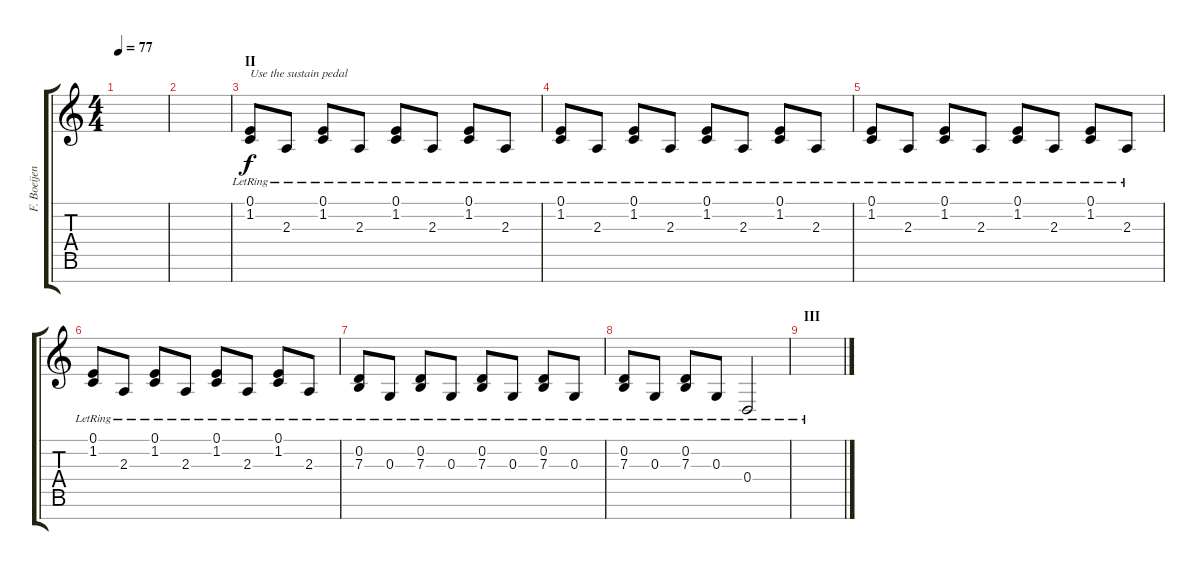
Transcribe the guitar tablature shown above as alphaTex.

\track ("F. Boeijen" "F. Boeijen") {instrument brightacousticpiano}
\staff {score tabs}
\tuning (E4 B3 G3 D3 A2 E2 B1) {hide}
\ts (4 4)
\tempo 77
\clef g2
\ks c
|
|
\section ("" "II")
(0.1{lr} 1.2{lr}).8{txt "Use the sustain pedal"} 2.3{lr}.8 (0.1{lr} 1.2{lr}).8 2.3{lr}.8 (0.1{lr} 1.2{lr}).8 2.3{lr}.8 (0.1{lr} 1.2{lr}).8 2.3{lr}.8 |
(0.1{lr} 1.2{lr}).8 2.3{lr}.8 (0.1{lr} 1.2{lr}).8 2.3{lr}.8 (0.1{lr} 1.2{lr}).8 2.3{lr}.8 (0.1{lr} 1.2{lr}).8 2.3{lr}.8 |
(0.1{lr} 1.2{lr}).8 2.3{lr}.8 (0.1{lr} 1.2{lr}).8 2.3{lr}.8 (0.1{lr} 1.2{lr}).8 2.3{lr}.8 (0.1{lr} 1.2{lr}).8 2.3{lr}.8 |
(0.1{lr} 1.2{lr}).8 2.3{lr}.8 (0.1{lr} 1.2{lr}).8 2.3{lr}.8 (0.1{lr} 1.2{lr}).8 2.3{lr}.8 (0.1{lr} 1.2{lr}).8 2.3{lr}.8 |
(0.2{lr} 7.3{lr}).8 0.3{lr}.8 (0.2{lr} 7.3{lr}).8 0.3{lr}.8 (0.2{lr} 7.3{lr}).8 0.3{lr}.8 (0.2{lr} 7.3{lr}).8 0.3{lr}.8 |
(0.2{lr} 7.3{lr}).8 0.3{lr}.8 (0.2{lr} 7.3{lr}).8 0.3{lr}.8 0.4{lr}.2 |
\section ("" "III")
